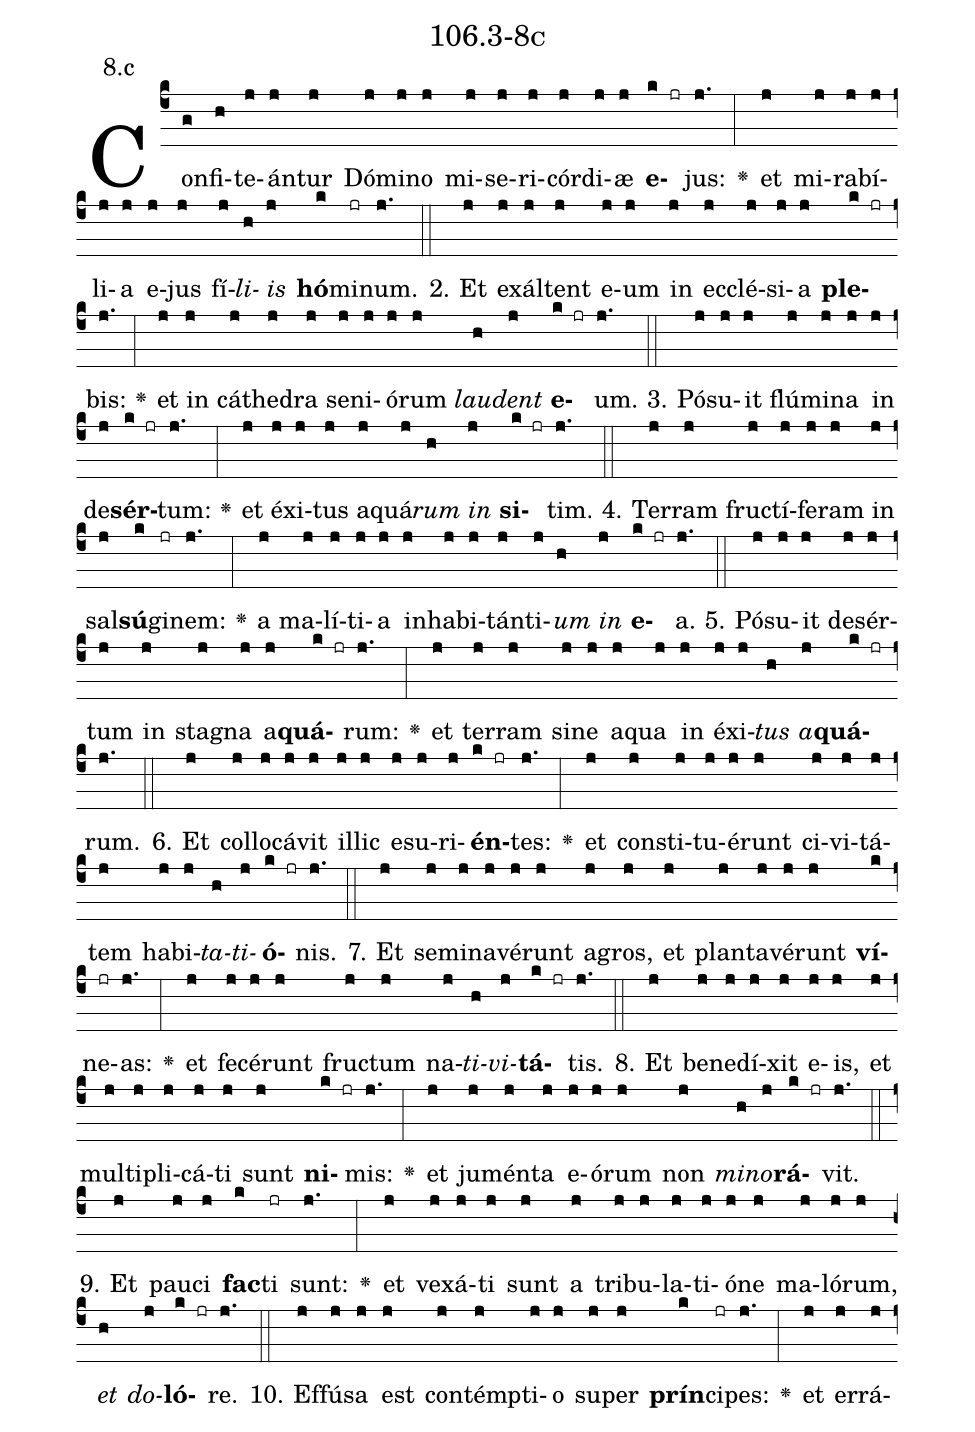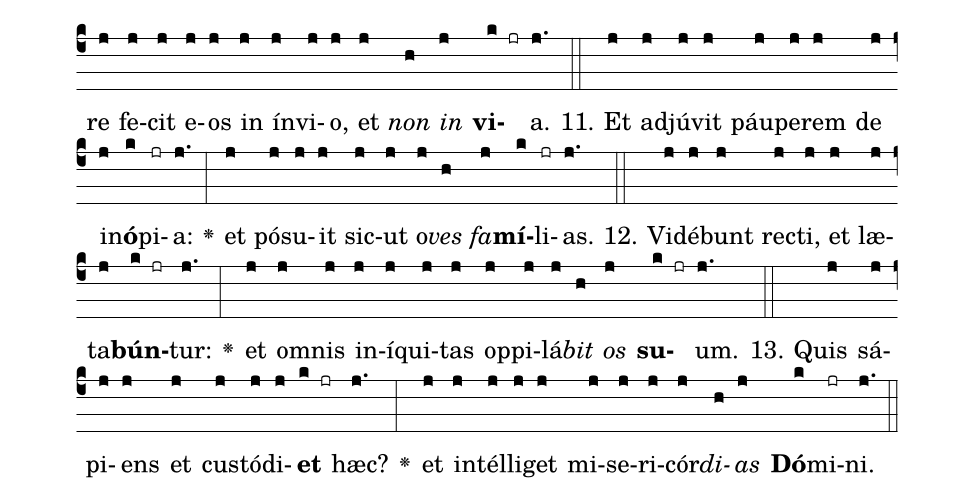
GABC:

name: 106.3-8c;
annotation: 8.c;
%%
(c4)Con(g)fi(h)te(j)án(j)tur(j) Dó(j)mi(j)no(j) mi(j)se(j)ri(j)cór(j)di(j)æ(j) <b>e</b>(k jr)jus:(j.) <v>\greheightstar</v>(:) et(j) mi(j)ra(j)bí(j)li(j)a(j) e(j)jus(j) fí(j)<i>li</i>(h)<i>is</i>(j) <b>hó</b>(k)mi(jr)num.(j.) (::)
2. Et(j) ex(j)ál(j)tent(j) e(j)um(j) in(j) ec(j)clé(j)si(j)a(j) <b>ple</b>(k jr)bis:(j.) <v>\greheightstar</v>(:) et(j) in(j) cá(j)the(j)dra(j) se(j)ni(j)ó(j)rum(j) <i>lau</i>(h)<i>dent</i>(j) <b>e</b>(k jr)um.(j.) (::)
3. Pó(j)su(j)it(j) flú(j)mi(j)na(j) in(j) de(j)<b>sér</b>(k jr)tum:(j.) <v>\greheightstar</v>(:) et(j) éx(j)i(j)tus(j) a(j)quá(j)<i>rum</i>(h) <i>in</i>(j) <b>si</b>(k jr)tim.(j.) (::)
4. Ter(j)ram(j) fruc(j)tí(j)fe(j)ram(j) in(j) sal(j)<b>sú</b>(k)gi(jr)nem:(j.) <v>\greheightstar</v>(:) a(j) ma(j)lí(j)ti(j)a(j) in(j)ha(j)bi(j)tán(j)ti(j)<i>um</i>(h) <i>in</i>(j) <b>e</b>(k jr)a.(j.) (::)
5. Pó(j)su(j)it(j) de(j)sér(j)tum(j) in(j) sta(j)gna(j) a(j)<b>quá</b>(k jr)rum:(j.) <v>\greheightstar</v>(:) et(j) ter(j)ram(j) si(j)ne(j) a(j)qua(j) in(j) éx(j)i(j)<i>tus</i>(h) <i>a</i>(j)<b>quá</b>(k jr)rum.(j.) (::)
6. Et(j) col(j)lo(j)cá(j)vit(j) il(j)lic(j) e(j)su(j)ri(j)<b>én</b>(k jr)tes:(j.) <v>\greheightstar</v>(:) et(j) con(j)sti(j)tu(j)é(j)runt(j) ci(j)vi(j)tá(j)tem(j) ha(j)bi(j)<i>ta</i>(h)<i>ti</i>(j)<b>ó</b>(k jr)nis.(j.) (::)
7. Et(j) se(j)mi(j)na(j)vé(j)runt(j) a(j)gros,(j) et(j) plan(j)ta(j)vé(j)runt(j) <b>ví</b>(k)ne(jr)as:(j.) <v>\greheightstar</v>(:) et(j) fe(j)cé(j)runt(j) fruc(j)tum(j) na(j)<i>ti</i>(h)<i>vi</i>(j)<b>tá</b>(k jr)tis.(j.) (::)
8. Et(j) be(j)ne(j)dí(j)xit(j) e(j)is,(j) et(j) mul(j)ti(j)pli(j)cá(j)ti(j) sunt(j) <b>ni</b>(k jr)mis:(j.) <v>\greheightstar</v>(:) et(j) ju(j)mén(j)ta(j) e(j)ó(j)rum(j) non(j) <i>mi</i>(h)<i>no</i>(j)<b>rá</b>(k jr)vit.(j.) (::)
9. Et(j) pau(j)ci(j) <b>fac</b>(k)ti(jr) sunt:(j.) <v>\greheightstar</v>(:) et(j) ve(j)xá(j)ti(j) sunt(j) a(j) tri(j)bu(j)la(j)ti(j)ó(j)ne(j) ma(j)ló(j)rum,(j) <i>et</i>(h) <i>do</i>(j)<b>ló</b>(k jr)re.(j.) (::)
10. Ef(j)fú(j)sa(j) est(j) con(j)témp(j)ti(j)o(j) su(j)per(j) <b>prín</b>(k)ci(jr)pes:(j.) <v>\greheightstar</v>(:) et(j) er(j)rá(j)re(j) fe(j)cit(j) e(j)os(j) in(j) ín(j)vi(j)o,(j) et(j) <i>non</i>(h) <i>in</i>(j) <b>vi</b>(k jr)a.(j.) (::)
11. Et(j) ad(j)jú(j)vit(j) páu(j)pe(j)rem(j) de(j) in(j)<b>ó</b>(k)pi(jr)a:(j.) <v>\greheightstar</v>(:) et(j) pó(j)su(j)it(j) sic(j)ut(j) o(j)<i>ves</i>(h) <i>fa</i>(j)<b>mí</b>(k)li(jr)as.(j.) (::)
12. Vi(j)dé(j)bunt(j) rec(j)ti,(j) et(j) læ(j)ta(j)<b>bún</b>(k jr)tur:(j.) <v>\greheightstar</v>(:) et(j) om(j)nis(j) in(j)í(j)qui(j)tas(j) op(j)pi(j)lá(j)<i>bit</i>(h) <i>os</i>(j) <b>su</b>(k jr)um.(j.) (::)
13. Quis(j) sá(j)pi(j)ens(j) et(j) cus(j)tó(j)di(j)<b>et</b>(k jr) hæc?(j.) <v>\greheightstar</v>(:) et(j) in(j)tél(j)li(j)get(j) mi(j)se(j)ri(j)cór(j)<i>di</i>(h)<i>as</i>(j) <b>Dó</b>(k)mi(jr)ni.(j.) (::)
